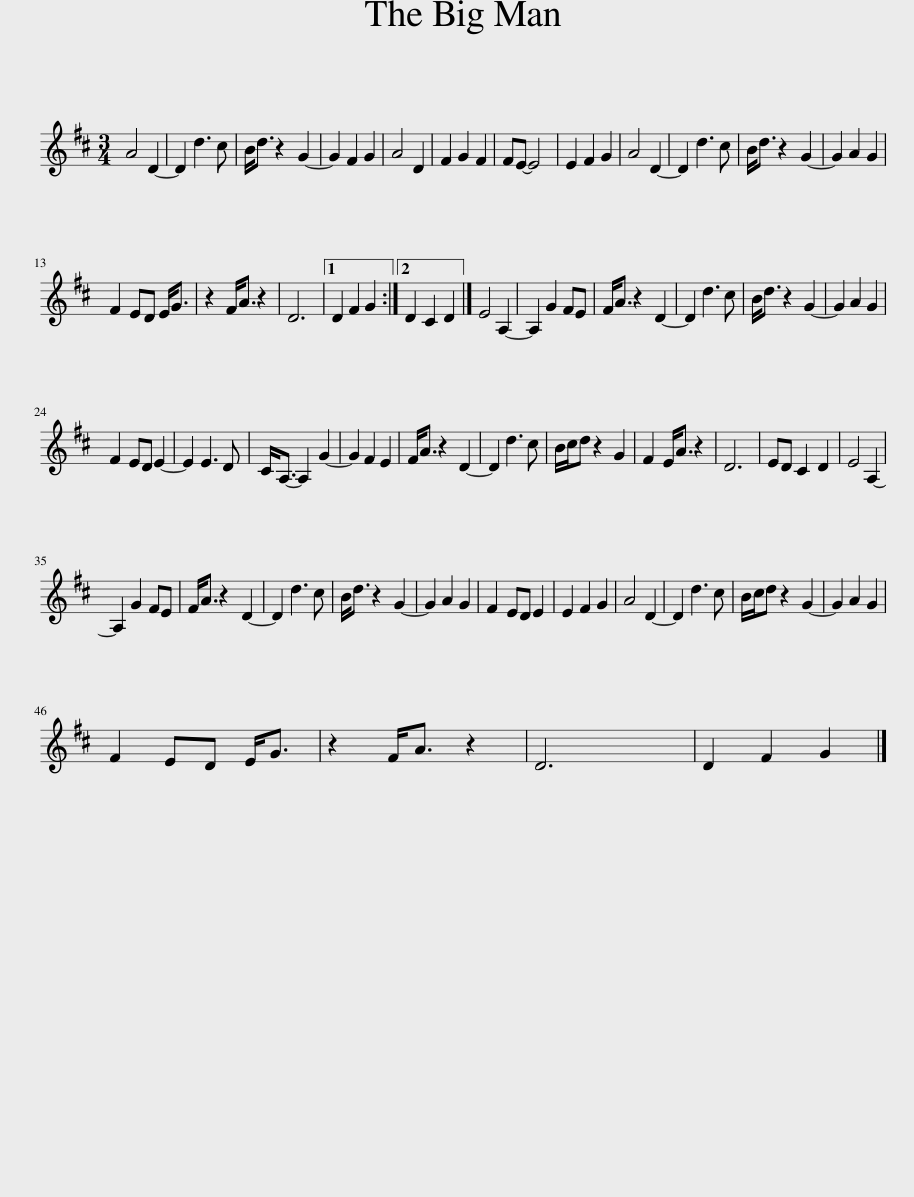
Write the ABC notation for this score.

X:1
L:1/8
M:3/4
I:linebreak $
K:D
V:1 treble
V:1
 A4 D2- | D2 d3 c | B<d z2 G2- | G2 F2 G2 | A4 D2 | %5
 F2 G2 F2 | FE- E4 | E2 F2 G2 | A4 D2- | D2 d3 c | %10
 B<d z2 G2- | G2 A2 G2 |$ F2 ED E<G | z2 F<A z2 | D6 |1 %15
 D2 F2 G2 :|2 D2 C2 D2 |] E4 A,2- | A,2 G2 FE | F<A z2 D2- | %20
 D2 d3 c | B<d z2 G2- | G2 A2 G2 |$ F2 ED E2- | E2 E3 D | %25
 C<A,- A,2 G2- | G2 F2 E2 | F<A z2 D2- | D2 d3 c | B/c/d z2 G2 | %30
 F2 E<A z2 | D6 | ED C2 D2 | E4 A,2- |$ A,2 G2 FE | %35
 F<A z2 D2- | D2 d3 c | B<d z2 G2- | G2 A2 G2 | F2 ED E2 | %40
 E2 F2 G2 | A4 D2- | D2 d3 c | B/c/d z2 G2- | G2 A2 G2 |$ %45
 F2 ED E<G | z2 F<A z2 | D6 | D2 F2 G2 |] %49
